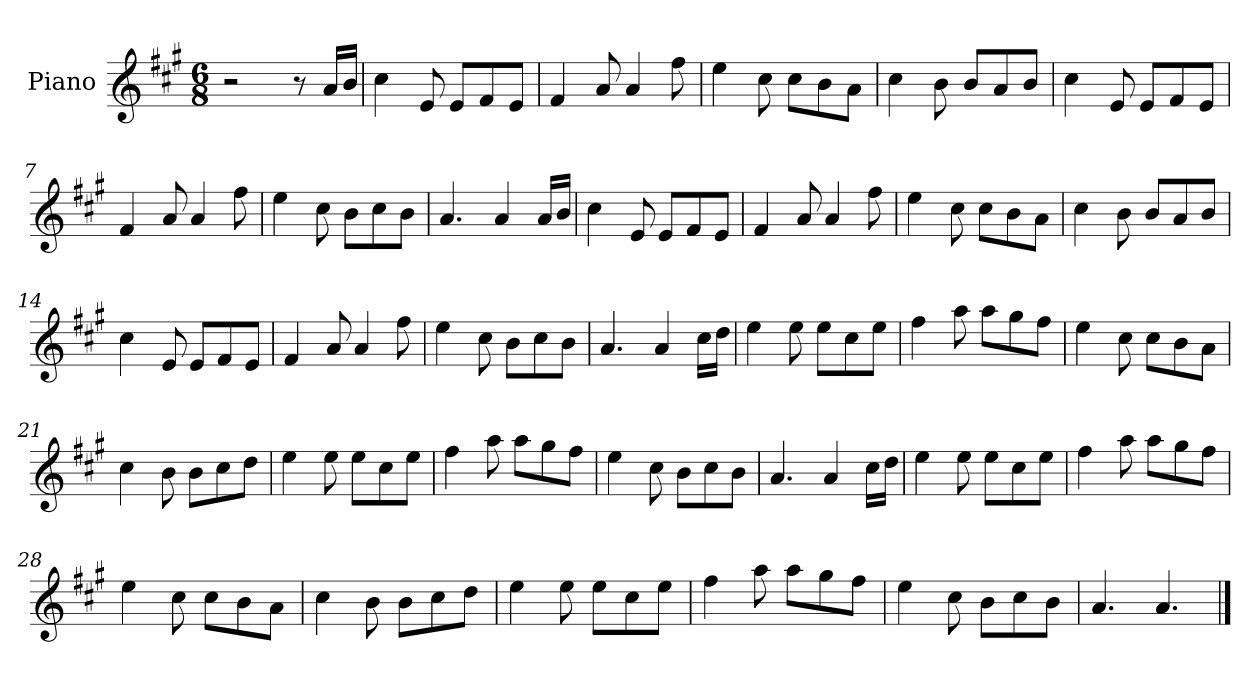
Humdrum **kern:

**kern
*part1
*staff1
*I"Piano
*I'Pno
*clefG2
*k[f#c#g#]
*M6/8
=1
2r
8r
16a/LL
16b/JJ
=2
4cc#\
8e/
8e/L
8f#/
8e/J
=3
4f#/
8a/
4a/
8ff#\
=4
4ee\
8cc#\
8cc#\L
8b\
8a\J
=5
4cc#\
8b\
8b/L
8a/
8b/J
=6
4cc#\
8e/
8e/L
8f#/
8e/J
=7
4f#/
8a/
4a/
8ff#\
=8
4ee\
8cc#\
8b\L
8cc#\
8b\J
=9
4.a/
4a/
16a/LL
16b/JJ
=10
4cc#\
8e/
8e/L
8f#/
8e/J
=11
4f#/
8a/
4a/
8ff#\
=12
4ee\
8cc#\
8cc#\L
8b\
8a\J
=13
4cc#\
8b\
8b/L
8a/
8b/J
=14
4cc#\
8e/
8e/L
8f#/
8e/J
=15
4f#/
8a/
4a/
8ff#\
=16
4ee\
8cc#\
8b\L
8cc#\
8b\J
=17
4.a/
4a/
16cc#\LL
16dd\JJ
=18
4ee\
8ee\
8ee\L
8cc#\
8ee\J
=19
4ff#\
8aa\
8aa\L
8gg#\
8ff#\J
=20
4ee\
8cc#\
8cc#\L
8b\
8a\J
=21
4cc#\
8b\
8b\L
8cc#\
8dd\J
=22
4ee\
8ee\
8ee\L
8cc#\
8ee\J
=23
4ff#\
8aa\
8aa\L
8gg#\
8ff#\J
=24
4ee\
8cc#\
8b\L
8cc#\
8b\J
=25
4.a/
4a/
16cc#\LL
16dd\JJ
=26
4ee\
8ee\
8ee\L
8cc#\
8ee\J
=27
4ff#\
8aa\
8aa\L
8gg#\
8ff#\J
=28
4ee\
8cc#\
8cc#\L
8b\
8a\J
=29
4cc#\
8b\
8b\L
8cc#\
8dd\J
=30
4ee\
8ee\
8ee\L
8cc#\
8ee\J
=31
4ff#\
8aa\
8aa\L
8gg#\
8ff#\J
=32
4ee\
8cc#\
8b\L
8cc#\
8b\J
=33
4.a/
4.a/
==
*-
